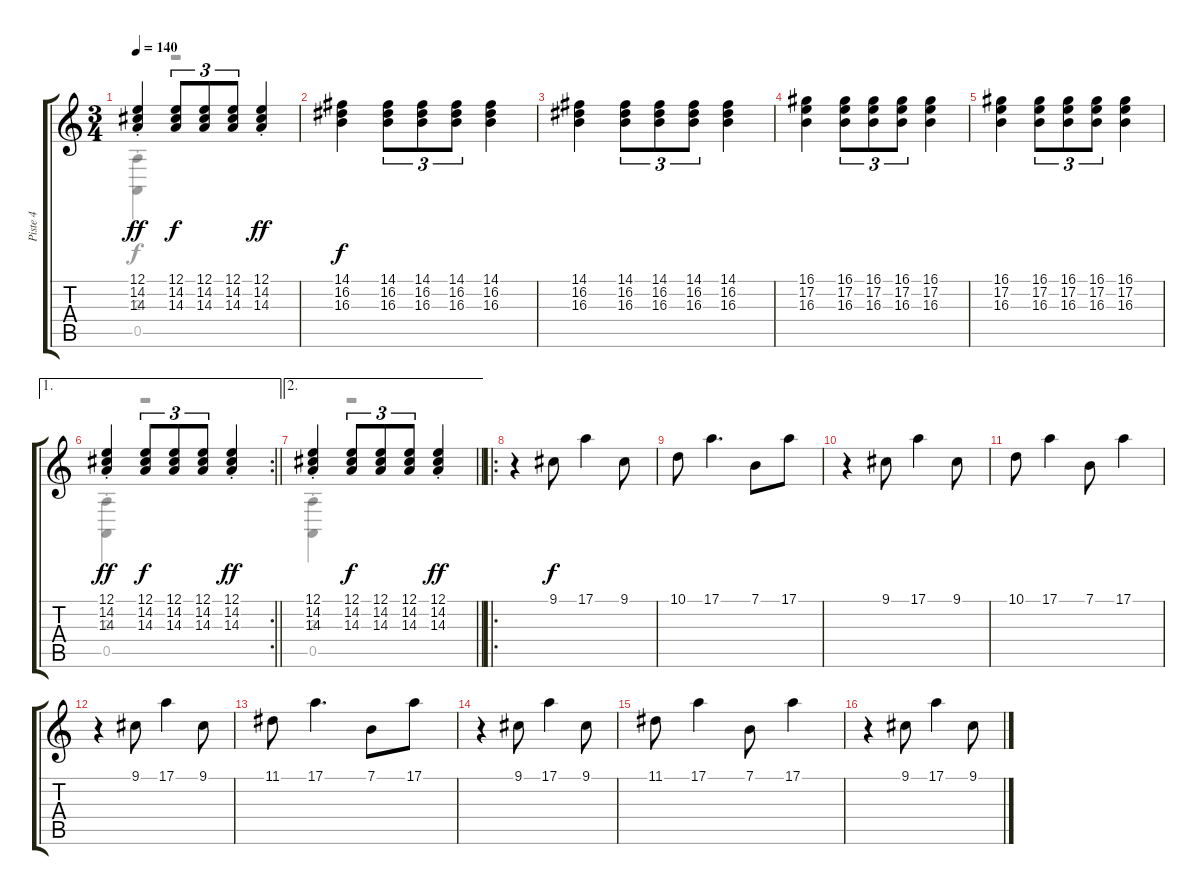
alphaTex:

\track ("Piste 4" "Piste 4") {instrument stringensemble1}
\staff {score tabs}
\tuning (E4 B3 G3 D3 A2 E2) {hide}
\voice
\ts (3 4)
\tempo 140
\clef g2
\ks c
(12.1{st} 14.2{st} 14.3{st}).4{dy ff} (12.1 14.2 14.3).8{tu (3 2) dy f} (12.1 14.2 14.3).8{tu (3 2)} (12.1 14.2 14.3).8{tu (3 2)} (12.1{st} 14.2{st} 14.3{st}).4{dy ff} |
(14.1 16.2 16.3).4{dy f} (14.1 16.2 16.3).8{tu (3 2)} (14.1 16.2 16.3).8{tu (3 2)} (14.1 16.2 16.3).8{tu (3 2)} (14.1 16.2 16.3).4 |
(14.1 16.2 16.3).4 (14.1 16.2 16.3).8{tu (3 2)} (14.1 16.2 16.3).8{tu (3 2)} (14.1 16.2 16.3).8{tu (3 2)} (14.1 16.2 16.3).4 |
(16.1 17.2 16.3).4 (16.1 17.2 16.3).8{tu (3 2)} (16.1 17.2 16.3).8{tu (3 2)} (16.1 17.2 16.3).8{tu (3 2)} (16.1 17.2 16.3).4 |
(16.1 17.2 16.3).4 (16.1 17.2 16.3).8{tu (3 2)} (16.1 17.2 16.3).8{tu (3 2)} (16.1 17.2 16.3).8{tu (3 2)} (16.1 17.2 16.3).4 |
\ae 1
\rc 2
\barLineRight lightlight
(12.1{st} 14.2{st} 14.3{st}).4{dy ff} (12.1 14.2 14.3).8{tu (3 2) dy f} (12.1 14.2 14.3).8{tu (3 2)} (12.1 14.2 14.3).8{tu (3 2)} (12.1{st} 14.2{st} 14.3{st}).4{dy ff} |
\ae 2
\barLineRight lightlight
(12.1{st} 14.2{st} 14.3{st}).4 (12.1 14.2 14.3).8{tu (3 2) dy f} (12.1 14.2 14.3).8{tu (3 2)} (12.1 14.2 14.3).8{tu (3 2)} (12.1{st} 14.2{st} 14.3{st}).4{dy ff} |
\ro
r.4 9.1.8{dy f} 17.1.4 9.1.8 |
10.1.8 17.1.4{d} 7.1.8 17.1.8 |
r.4 9.1.8 17.1.4 9.1.8 |
10.1.8 17.1.4 7.1.8 17.1.4 |
r.4 9.1.8 17.1.4 9.1.8 |
11.1.8 17.1.4{d} 7.1.8 17.1.8 |
r.4 9.1.8 17.1.4 9.1.8 |
11.1.8 17.1.4 7.1.8 17.1.4 |
r.4 9.1.8 17.1.4 9.1.8
\voice
\clef g2
\ottava regular
\simile none
\ks c
(2.3{st} 0.5{st}).4{dy f} r.2 |
|
|
|
|
\barLineRight lightlight
(2.3{st} 0.5{st}).4 r.2 |
\barLineRight lightlight
(2.3{st} 0.5{st}).4 r.2 |
|
|
|
|
|
|
|
|
